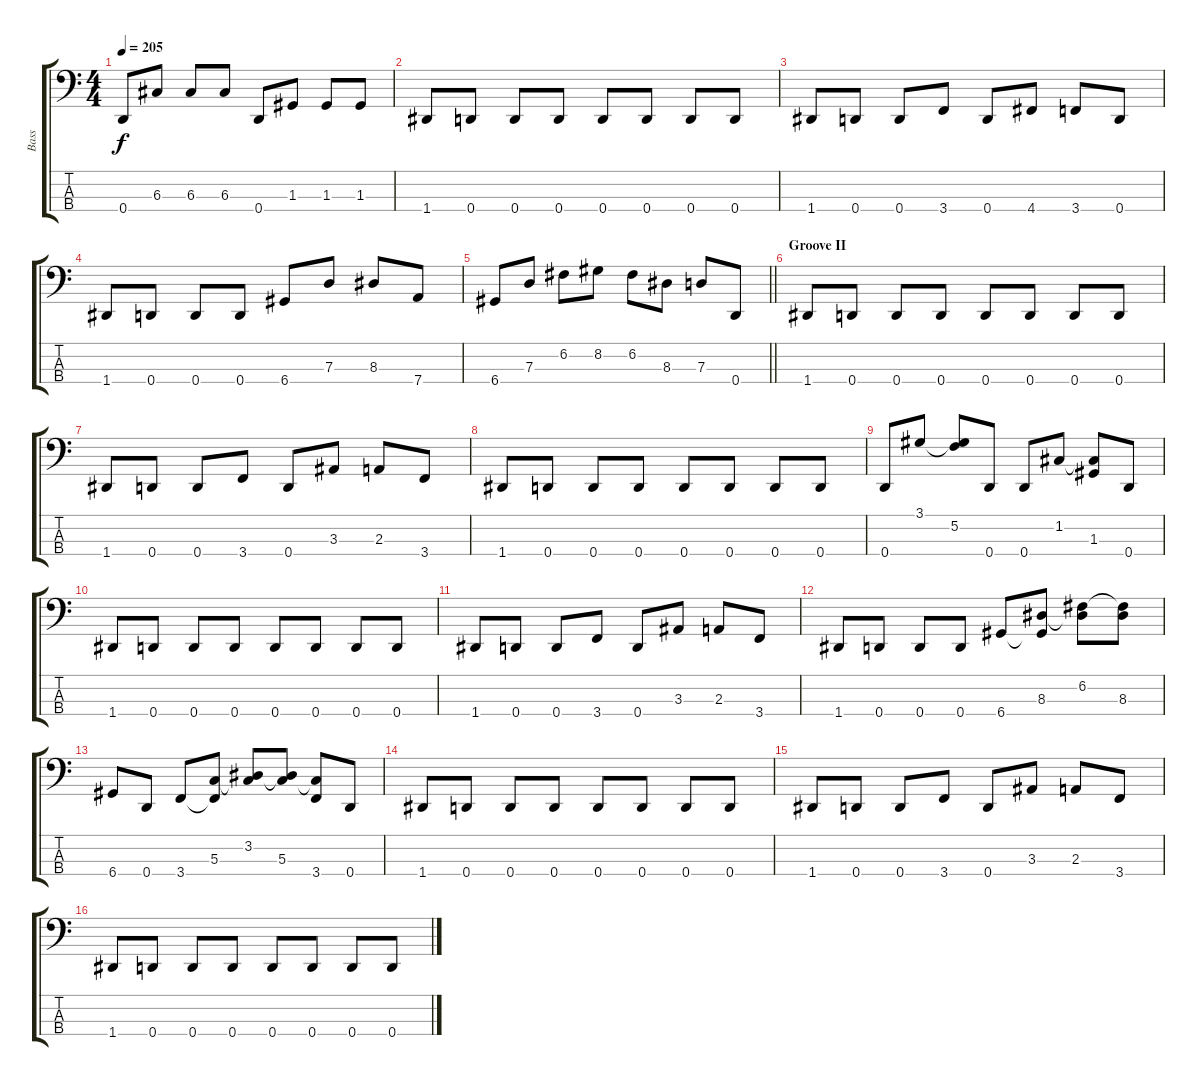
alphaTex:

\track ("Bass" "Bass") {instrument electricbasspick}
\staff {score tabs}
\tuning (F2 C2 G1 D1) {hide}
\ts (4 4)
\tempo 205
\clef f4
\ks c
0.4.8{dy f} 6.3.8 6.3.8 6.3.8 0.4.8 1.3.8 1.3.8 1.3.8 |
1.4.8 0.4.8 0.4.8 0.4.8 0.4.8 0.4.8 0.4.8 0.4.8 |
1.4.8 0.4.8 0.4.8 3.4.8 0.4.8 4.4.8 3.4.8 0.4.8 |
1.4.8 0.4.8 0.4.8 0.4.8 6.4.8 7.3.8 8.3.8 7.4.8 |
\barLineRight lightlight
6.4.8 7.3.8 6.2.8 8.2.8 6.2.8 8.3.8 7.3.8 0.4.8 |
\section ("" "Groove II")
1.4.8 0.4.8 0.4.8 0.4.8 0.4.8 0.4.8 0.4.8 0.4.8 |
1.4.8 0.4.8 0.4.8 3.4.8 0.4.8 3.3.8 2.3.8 3.4.8 |
1.4.8 0.4.8 0.4.8 0.4.8 0.4.8 0.4.8 0.4.8 0.4.8 |
0.4.8 3.1.8 (3.1{t} 5.2).8 0.4.8 0.4.8 1.2.8 (1.2{t} 1.3).8 0.4.8 |
1.4.8 0.4.8 0.4.8 0.4.8 0.4.8 0.4.8 0.4.8 0.4.8 |
1.4.8 0.4.8 0.4.8 3.4.8 0.4.8 3.3.8 2.3.8 3.4.8 |
1.4.8 0.4.8 0.4.8 0.4.8 6.4.8 (8.3 6.4{t}).8 (6.2 8.3{t}).8 (6.2{t} 8.3).8 |
6.4.8 0.4.8 3.4.8 (5.3 3.4{t}).8 (3.2 5.3{t}).8 (3.2{t} 5.3).8 (5.3{t} 3.4).8 0.4.8 |
1.4.8 0.4.8 0.4.8 0.4.8 0.4.8 0.4.8 0.4.8 0.4.8 |
1.4.8 0.4.8 0.4.8 3.4.8 0.4.8 3.3.8 2.3.8 3.4.8 |
1.4.8 0.4.8 0.4.8 0.4.8 0.4.8 0.4.8 0.4.8 0.4.8
